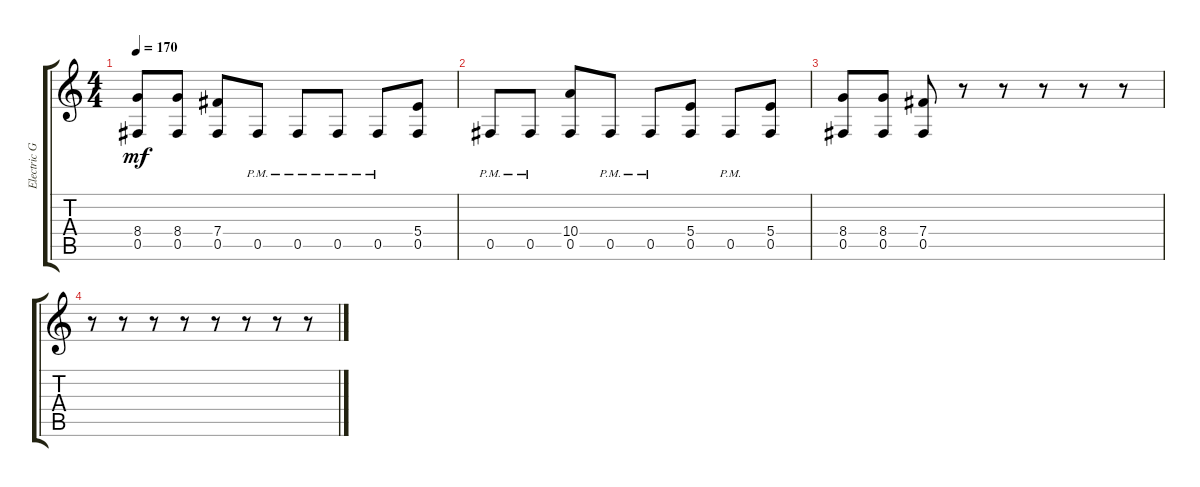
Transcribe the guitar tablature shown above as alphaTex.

\track ("Electric Guitar 2" "Electric G") {instrument distortionguitar}
\staff {score tabs}
\tuning (Db4 Ab3 E3 B2 Gb2 B1) {hide}
\ts (4 4)
\tempo 170
\clef g2
\ks c
(8.4 0.5).8{dy mf} (8.4 0.5).8 (7.4 0.5).8 0.5{pm}.8 0.5{pm}.8 0.5{pm}.8 0.5{pm}.8 (5.4 0.5).8 |
0.5{pm}.8 0.5{pm}.8 (10.4 0.5).8 0.5{pm}.8 0.5{pm}.8 (5.4 0.5).8 0.5{pm}.8 (5.4 0.5).8 |
(8.4 0.5).8 (8.4 0.5).8 (7.4 0.5).8 r.8 r.8 r.8 r.8 r.8 |
r.8 r.8 r.8 r.8 r.8 r.8 r.8 r.8
